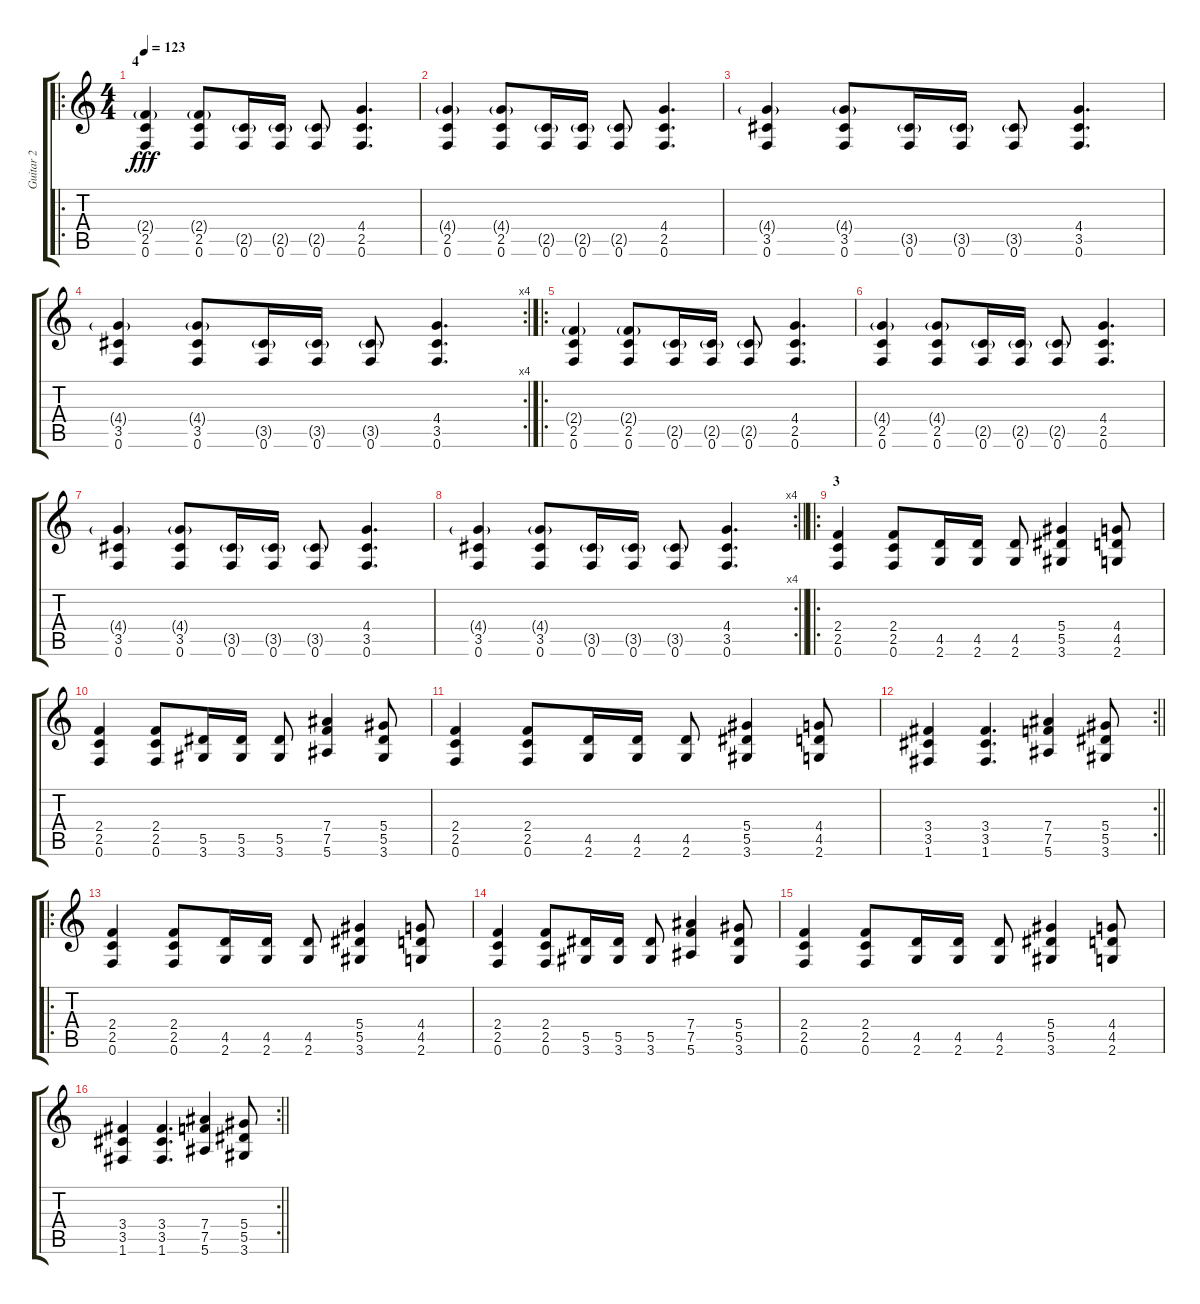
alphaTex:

\track ("Guitar 2" "Guitar 2") {instrument overdrivenguitar}
\staff {score tabs}
\tuning (F4 C4 Ab3 Eb3 Bb2 F2) {hide}
\ro
\ts (4 4)
\section ("" "4")
\tempo 123
\clef g2
\ks c
(2.4{g} 2.5 0.6).4{dy fff} (2.4{g} 2.5 0.6).8 (2.5{g} 0.6).16 (2.5{g} 0.6).16 (2.5{g} 0.6).8 (4.4 2.5 0.6).4{d} |
(4.4{g} 2.5 0.6).4 (4.4{g} 2.5 0.6).8 (2.5{g} 0.6).16 (2.5{g} 0.6).16 (2.5{g} 0.6).8 (4.4 2.5 0.6).4{d} |
(4.4{g} 3.5 0.6).4 (4.4{g} 3.5 0.6).8 (3.5{g} 0.6).16 (3.5{g} 0.6).16 (3.5{g} 0.6).8 (4.4 3.5 0.6).4{d} |
\rc 4
(4.4{g} 3.5 0.6).4 (4.4{g} 3.5 0.6).8 (3.5{g} 0.6).16 (3.5{g} 0.6).16 (3.5{g} 0.6).8 (4.4 3.5 0.6).4{d} |
\ro
(2.4{g} 2.5 0.6).4 (2.4{g} 2.5 0.6).8 (2.5{g} 0.6).16 (2.5{g} 0.6).16 (2.5{g} 0.6).8 (4.4 2.5 0.6).4{d} |
(4.4{g} 2.5 0.6).4 (4.4{g} 2.5 0.6).8 (2.5{g} 0.6).16 (2.5{g} 0.6).16 (2.5{g} 0.6).8 (4.4 2.5 0.6).4{d} |
(4.4{g} 3.5 0.6).4 (4.4{g} 3.5 0.6).8 (3.5{g} 0.6).16 (3.5{g} 0.6).16 (3.5{g} 0.6).8 (4.4 3.5 0.6).4{d} |
\rc 4
\barLineRight lightlight
(4.4{g} 3.5 0.6).4 (4.4{g} 3.5 0.6).8 (3.5{g} 0.6).16 (3.5{g} 0.6).16 (3.5{g} 0.6).8 (4.4 3.5 0.6).4{d} |
\ro
\section ("" "3")
(2.4 2.5 0.6).4 (2.4 2.5 0.6).8 (4.5 2.6).16 (4.5 2.6).16 (4.5 2.6).8 (5.4 5.5 3.6).4 (4.4 4.5 2.6).8 |
(2.4 2.5 0.6).4 (2.4 2.5 0.6).8 (5.5 3.6).16 (5.5 3.6).16 (5.5 3.6).8 (7.4 7.5 5.6).4 (5.4 5.5 3.6).8 |
(2.4 2.5 0.6).4 (2.4 2.5 0.6).8 (4.5 2.6).16 (4.5 2.6).16 (4.5 2.6).8 (5.4 5.5 3.6).4 (4.4 4.5 2.6).8 |
\rc 2
\barLineRight lightlight
(3.4 3.5 1.6).4 (3.4 3.5 1.6).4{d} (7.4 7.5 5.6).4 (5.4 5.5 3.6).8 |
\ro
\section ("" "")
(2.4 2.5 0.6).4 (2.4 2.5 0.6).8 (4.5 2.6).16 (4.5 2.6).16 (4.5 2.6).8 (5.4 5.5 3.6).4 (4.4 4.5 2.6).8 |
(2.4 2.5 0.6).4 (2.4 2.5 0.6).8 (5.5 3.6).16 (5.5 3.6).16 (5.5 3.6).8 (7.4 7.5 5.6).4 (5.4 5.5 3.6).8 |
(2.4 2.5 0.6).4 (2.4 2.5 0.6).8 (4.5 2.6).16 (4.5 2.6).16 (4.5 2.6).8 (5.4 5.5 3.6).4 (4.4 4.5 2.6).8 |
\rc 2
\barLineRight lightlight
(3.4 3.5 1.6).4 (3.4 3.5 1.6).4{d} (7.4 7.5 5.6).4 (5.4 5.5 3.6).8
